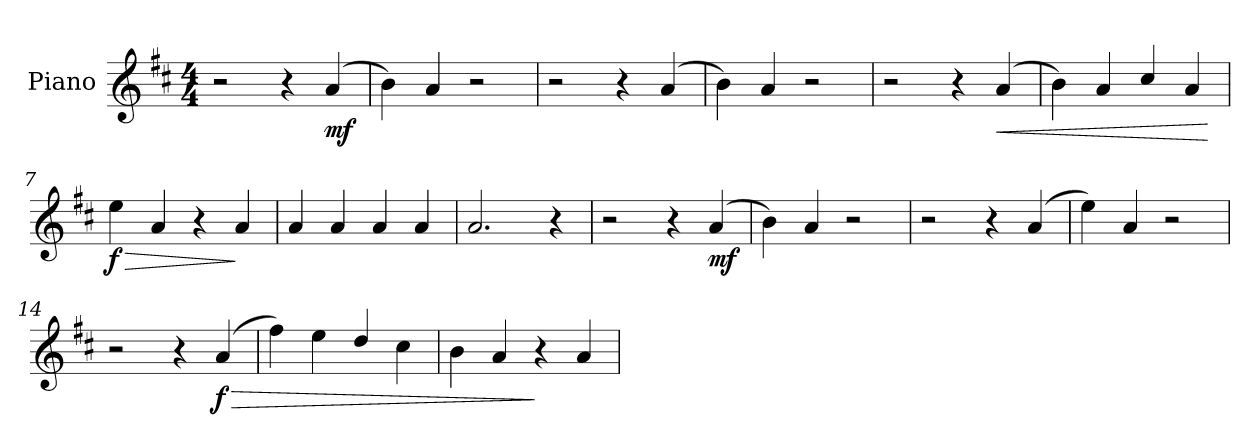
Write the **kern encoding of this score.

**kern	**dynam
*part1	*part1
*staff1	*staff1
*I"Piano	*
*I'Pno.	*
*clefG2	*
*k[f#c#]	*
*M4/4	*
*MM104	*
=1	=1
2r	.
4r	.
!	!LO:DY:b
(4a/	mf
=2	=2
4b\)	.
4a/	.
2r	.
=3	=3
2r	.
4r	.
(4a/	.
=4	=4
4b\)	.
4a/	.
2r	.
=5	=5
2r	.
4r	.
!	!LO:HP:b
(4a/	<
=6	=6
4b\)	.
4a/	.
4cc#/	.
4a/	.
.	[
=7	=7
!	!LO:HP:b
!	!LO:DY:n=1:b
4ee\	> f
4a/	.
4r	.
4a/	]
=8	=8
4a/	.
4a/	.
4a/	.
4a/	.
=9	=9
2.a/	.
4r	.
!!LO:LB:g=z
=10	=10
2r	.
4r	.
!	!LO:DY:b
(4a/	mf
=11	=11
4b\)	.
4a/	.
2r	.
=12	=12
2r	.
4r	.
(4a/	.
=13	=13
4ee\)	.
4a/	.
2r	.
=14	=14
2r	.
4r	.
!	!LO:HP:b
!	!LO:DY:n=1:b
(4a/	> f
=15	=15
4ff#\)	.
4ee\	.
4dd/	.
4cc#\	.
=16	=16
4b\	.
4a/	.
4r	]
4a/	.
=	=
*-	*-
